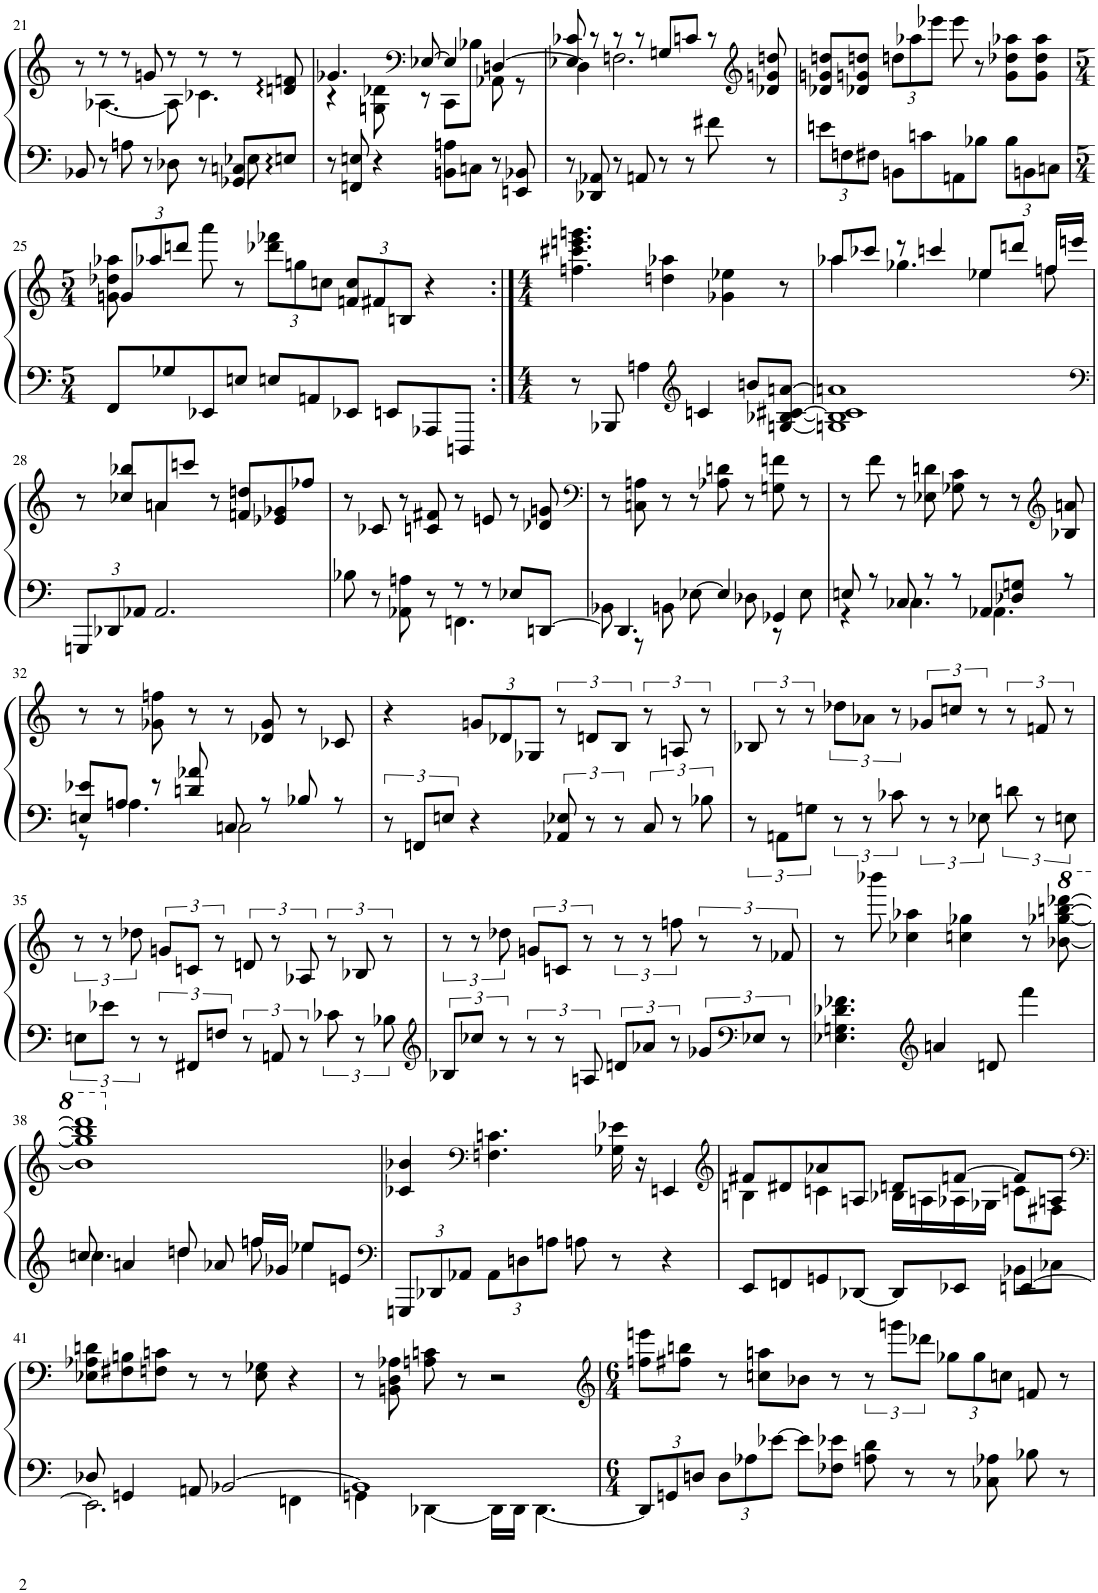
**kern	**kern
*part1	*part1
*staff2	*staff1
*I"Piano	*
*I'Pno.	*
!!LO:PB:g=z
*clefF4	*clefG2
*k[]	*k[]
*M2/2	*M2/2
=21	=21
*^	*^
8BB-X/	2.ryy	8r	8ryy
8r	.	8r	[4.A-X\
8An\	.	8r	.
8r	.	8gn/	.
8D-X\	.	8r	8A-\]
8r	.	8r	4.c-X\
8GG-X/ 8Cn/L	8E-X\	8r	.
8En:/J	8ryy	8dn/ 8fn/	.
*v	*v	*	*
=22	=22	=22
8r	4.g-X/	4r
8FFn/ 8En/	.	.
4r	.	8Gn\ 8d-X\
*	*clefF4	*
.	[8E-X/	8r
8BBn\ 8An\L	4E-/]	8CC\L
8Cn\J	.	8B-X\J
8r	[4Dn/	8AA-X\
8EEn/ 8BB-X/	.	8r
=23	=23	=23
8r	8E-X/ 8c-X/	4D\]
8DD-X/ 8AA-X/	8r	.
8r	8r	2.Fn\
8AAn/	8r	.
8r	8Gn/L	.
8r	8cn/J	.
8f#X\	8r	.
*	*clefG2	*
8r	8d-X/ 8gn/ 8ddn/	.
*	*v	*v
=24	=24
*Xbrackettup	*
12en\L	8d-X/ 8gn/ 8ddn/L
12Fn\	.
.	8d-X/ 8gn/ 8ddn/J
12F#X\J	.
*	*Xbrackettup
8BBn\L	12ddn\L
.	12aa-X\
8cn\	.
.	12eee-X\J
8AAn\	8eee-\
8B-X\J	8r
12B-\L	8g\ 8dd-X\ 8aa-X\L
12BBn\	.
.	8g\ 8dd-\ 8aa-\J
12Cn\J	.
!!LO:LB:g=z
=25	=25
*M5/4	*M5/4
*	*^
8FF/L	12g/L	8gn\ 8dd-X\ 8aa-X\
.	12aa-X/	.
8G-X/	.	1ryy
.	12dddn/J	.
8EE-X/	8aaa\	.
8En/J	8r	.
8En/L	12ddd-X\ 12fff-X\L	.
.	12ggn\	.
8AAn/	.	.
.	12ccn\J	.
8EE-X/J	12fn/ 12cc/L	.
.	12f#X/	.
8EEn/L	.	.
.	12Bn/J	.
8AAA-X/	4r	.
8DDDn/J	.	8ryy
*	*v	*v
=26:|!	=26:|!
*M4/4	*M4/4
8r	4.ffn\ 4.ccc#X\ 4.eeen\ 4.gggn\
8BBB-X/	.
4An\	.
.	4ddn\ 4aa-X\
*clefG2	*
4cn/	.
.	4g-X\ 4ee-X\
8bn/L	.
[8Gn/ [8B-X/ [8c#X/ [8an/J	8r
=27	=27
*	*^
1Gn] 1B-] 1c#] 1an]	8aa-X/L	4aa-\
.	8ccc-X/J	.
.	8r	4.gg-X\
.	4cccn/	.
.	8ee-X/L	4ee-\
.	8dddn/J	.
.	16ffn/LL	8ff\
.	16eeen/JJ	.
!!LO:LB:g=z	!!
=28	=28	=28
*clefF4	*	*
12GGGn/L	8r	4ryy
12DD-X/	.	.
.	8cc-X/ 8bb-X/L	.
12AA-X/J	.	.
2.AA-/	8an/	4a\
.	8cccn/J	.
.	8r	2ryy
.	8fn/ 8ddn/L	.
.	8e-X/ 8g-X/	.
.	8ff-X/J	.
*	*v	*v
=29	=29
*^	*
8B-X\	2ryy	8r
8r	.	8c-X/
8AA-X\ 8An\	.	8r
8r	.	8cn/ 8f#X/
8r	4.FFn\	8r
8r	.	8en/
8E-X/L	.	8r
[8DDn/J	8ryy	8d-X/ 8gn/
=30	=30	=30
*	*	*clefF4
4.DD/]	8BB-X\	8r
.	8r	8Cn\ 8An\
.	8BBn\	8r
[8E-X\	4ryy	8r
4E-/]	.	8A-X\ 8dn\
.	8D-X\	8r
4GG-X/	8r	8Gn\ 8fn\
.	8E-\	8r
=31	=31	=31
8En/	4r	8r
8r	.	8f\
8C-X/	4.C-\	8r
8r	.	8E-X\ 8dn\
8r	.	8G-X\ 8c\
8AA-X/L	4.AA-\	8r
8D-X/ 8Gn/J	.	8r
*	*	*clefG2
8r	.	8B-X/ 8an/
!!LO:LB:g=z
=32	=32	=32
8En/ 8e-X/L	8r	8r
8An/J	4.A\	8r
8r	.	8g-X\ 8ffn\
8dn/ 8a-X/	.	8r
8Cn/	2C\	8r
8r	.	8d-X/ 8g-/
8B-X/	.	8r
8r	.	8c-X/
*v	*v	*
=33	=33
*brackettup	*
12r	4r
12FFn/L	.
12En/J	.
4r	12gn/L
.	12d-X/
.	12G-X/J
*	*brackettup
12AA-X/ 12E-X/	12r
12r	12dn/L
12r	12B/J
12C/	12r
12r	12An/
12B-X\	12r
=34	=34
12r	12B-X/
12AAn\L	12r
12Gn\J	12r
12r	12dd-X\L
12r	12a-X\J
12c-X\	12r
12r	12g-X/L
12r	12ccn/J
12E-X\	12r
12dn\	12r
12r	12fn/
12En\	12r
!!LO:LB:g=z
=35	=35
12En\L	12r
12e-X\J	12r
12r	12dd-X\
12r	12gn/L
12FF#X/L	12cn/J
12Fn/J	12r
12r	12dn/
12AAn/	12r
12r	12A-X/
12c-X\	12r
12r	12B-X/
12B-X\	12r
=36	=36
*clefG2	*
12B-X/L	12r
12cc-X/J	12r
4r	12dd-X\
.	12gn/L
.	12cn/J
12An/	4r
12dn/L	.
12a-X/J	.
12r	12ffn\
12g-X/L	12r
*clefF4	*
12E-X/J	12r
12r	12f-X/
=37	=37
4.E-X\ 4.Gn\ 4.d-X\ 4.f-X\	8r
.	8bbb-X\
.	4cc-X\ 4aa-X\
*clefG2	*
4an/	.
.	4ccn\ 4gg-X\
8dn/	.
4fff\	8r
*	*8va
.	[8bb-X\ [8ggg-X\ [8bbbn\ [8dddd-X\
!!LO:LB:g=z
=38	=38
*^	*
8ccn/	4.ccn\	1bb-] 1ggg-] 1bbb] 1dddd-]
4an/	.	.
8ddn/	4dd\	.
8a-X/	.	.
16ffn/LL	8ff\	.
16g-X/JJ	.	.
8ee-X/L	4ee-\	.
8en/J	.	.
*v	*v	*
=39	=39
*clefF4	*
*Xbrackettup	*
*	*X8va
12GGGn/L	4c-X/ 4b-X/
12DD-X/	.
12AA-X/J	.
*	*clefF4
12AA-\L	4.Fn\ 4.cn\
12Dn\	.
12An\J	.
8An\	.
8r	16G-X\ 16e-X\
.	16r
4r	4EEn/
=40	=40
*	*clefG2
*^	*^
8EE/L	2.ryy	8f#X/L	4Bn\
8FFn/	.	8d#X/	.
8GGn/	.	8a-X/	4cn\
[8DD-X/J	.	8An/J	.
8DD-/L]	.	8dn/L	16B-X\LL
.	.	.	16An\
8EE-X/J	.	[8fn/J	16A-X\
.	.	.	16G-X\JJ
[4EEn/	8BB-X\L	8f/L]	8cn\L
.	8C-X\J	8An/J	8F#X\J
*	*	*v	*v
!!LO:LB:g=z
=41	=41	=41
*	*	*clefF4
8D-X/	2.EE\]	8E-X\ 8A-X\ 8dn\L
4GGn/	.	8F#X\ 8Bn\
.	.	8Fn\ 8cn\J
8AAn/	.	8r
[2BB-X/	.	8r
.	.	8E-\ 8G-X\
.	4FFn\	4r
=42	=42	=42
1BB-]	4GGn\	8r
.	.	8BBn\ 8D\ 8A-X\
.	[4DD-X\	8An\ 8cn\
.	.	8r
.	16DD-\LL]	2r
.	16DD-\JJ	.
.	[4.DD-\	.
*v	*v	*
=43	=43
*	*clefG2
*M6/4	*M6/4
12DD-/L]	8ffn\ 8eeen\L
12GGn/	.
.	8ff#X\ 8bbn\J
12Dn/J	.
12D\L	8r
12A-X\	.
.	8ccn\ 8aan\L
[12e-X\J	.
8e-\L]	8b-X\J
8F-X\ 8e-X\J	8r
8An\ 8d\	12r
.	12gggn\L
8r	.
.	12ddd-X\J
*	*Xbrackettup
8r	12gg-X\L
.	12gg-\
8C-X\ 8A-X\	.
.	12ccn\J
8B-X\	8fn/
8r	8r
=	=
*-	*-
